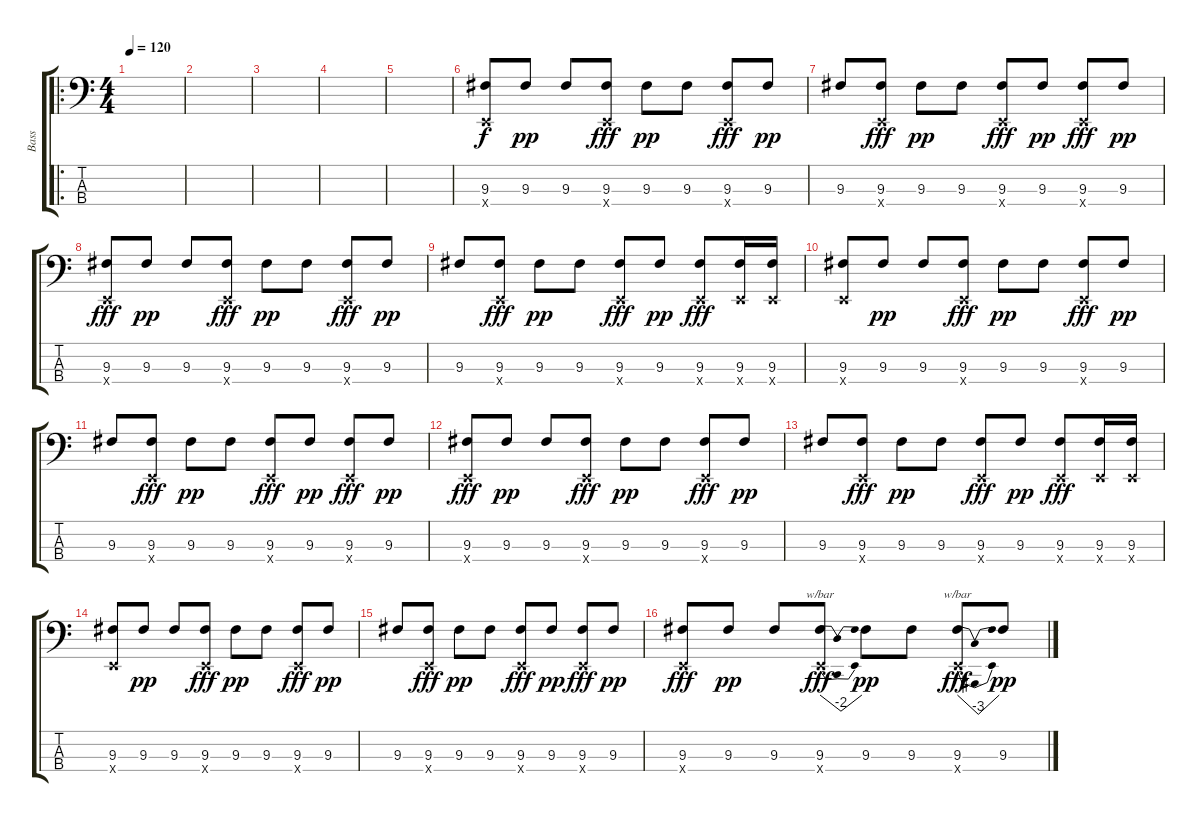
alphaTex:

\track ("Bass" "Bass") {instrument synthbass2}
\staff {score tabs}
\tuning (G2 D2 A1 E1) {hide}
\ro
\ts (4 4)
\tempo 120
\clef f4
\ks c
|
|
|
|
|
(9.3 0.4{x}).8{volume 16 instrument acousticbass} 9.3.8{dy pp} 9.3.8 (9.3 0.4{x}).8{dy fff} 9.3.8{dy pp} 9.3.8 (9.3 0.4{x}).8{dy fff} 9.3.8{dy pp} |
9.3.8 (9.3 0.4{x}).8{dy fff} 9.3.8{dy pp} 9.3.8 (9.3 0.4{x}).8{dy fff} 9.3.8{dy pp} (9.3 0.4{x}).8{dy fff} 9.3.8{dy pp} |
(9.3 0.4{x}).8{dy fff} 9.3.8{dy pp} 9.3.8 (9.3 0.4{x}).8{dy fff} 9.3.8{dy pp} 9.3.8 (9.3 0.4{x}).8{dy fff} 9.3.8{dy pp} |
9.3.8 (9.3 0.4{x}).8{dy fff} 9.3.8{dy pp} 9.3.8 (9.3 0.4{x}).8{dy fff} 9.3.8{dy pp} (9.3 0.4{x}).8{dy fff} (9.3 0.4{x}).16 (9.3 0.4{x}).16 |
(9.3 0.4{x}).8 9.3.8{dy pp} 9.3.8 (9.3 0.4{x}).8{dy fff} 9.3.8{dy pp} 9.3.8 (9.3 0.4{x}).8{dy fff} 9.3.8{dy pp} |
9.3.8 (9.3 0.4{x}).8{dy fff} 9.3.8{dy pp} 9.3.8 (9.3 0.4{x}).8{dy fff} 9.3.8{dy pp} (9.3 0.4{x}).8{dy fff} 9.3.8{dy pp} |
(9.3 0.4{x}).8{dy fff} 9.3.8{dy pp} 9.3.8 (9.3 0.4{x}).8{dy fff} 9.3.8{dy pp} 9.3.8 (9.3 0.4{x}).8{dy fff} 9.3.8{dy pp} |
9.3.8 (9.3 0.4{x}).8{dy fff} 9.3.8{dy pp} 9.3.8 (9.3 0.4{x}).8{dy fff} 9.3.8{dy pp} (9.3 0.4{x}).8{dy fff} (9.3 0.4{x}).16 (9.3 0.4{x}).16 |
(9.3 0.4{x}).8 9.3.8{dy pp} 9.3.8 (9.3 0.4{x}).8{dy fff} 9.3.8{dy pp} 9.3.8 (9.3 0.4{x}).8{dy fff} 9.3.8{dy pp} |
9.3.8 (9.3 0.4{x}).8{dy fff} 9.3.8{dy pp} 9.3.8 (9.3 0.4{x}).8{dy fff} 9.3.8{dy pp} (9.3 0.4{x}).8{dy fff} 9.3.8{dy pp} |
(9.3 0.4{x}).8{dy fff} 9.3.8{dy pp} 9.3.8 (9.3 0.4{x}).8{tbe (dip default 0 0 30 -8 60 0) dy fff} 9.3.8{dy pp} 9.3.8 (9.3 0.4{x}).8{tbe (dip default 0 0 30 -12 60 0) dy fff} 9.3.8{dy pp}
